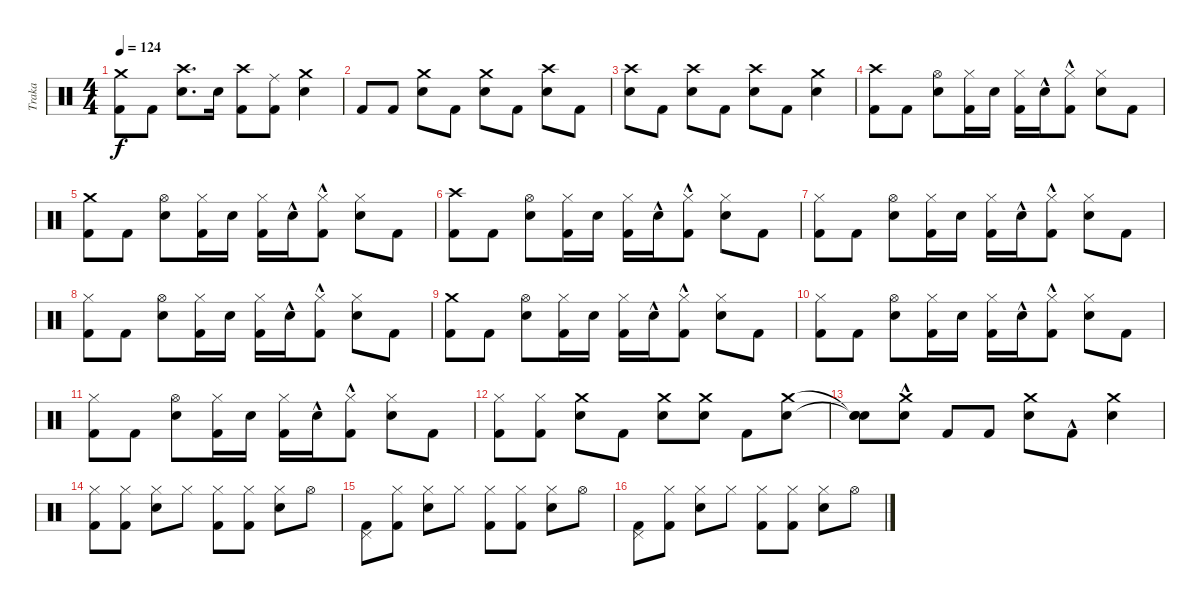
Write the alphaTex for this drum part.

\track ("Traka" "Traka") {instrument percussion}
\staff {score}
\articulation defaults
\ts (4 4)
\tempo 124
\clef neutral
\ks c
("Crash medium (hit)" "Kick (hit) 2").8{dy f} "Kick (hit) 2".8 ("Electric Snare (hit)" "Crash high (hit)").8{d} "Electric Snare (hit)".16 ("Crash high (hit)" "Kick (hit) 2").8 ("Kick (hit) 2" "Ride (middle)").8 ("Crash medium (hit)" "Electric Snare (hit)").4 |
"Kick (hit) 2".8 "Kick (hit) 2".8 ("Crash medium (hit)" "Electric Snare (hit)").8 "Kick (hit) 2".8 ("Crash medium (hit)" "Electric Snare (hit)").8 "Kick (hit) 2".8 ("Crash high (hit)" "Electric Snare (hit)").8 "Kick (hit) 2".8 |
("Electric Snare (hit)" "Crash high (hit)").8 "Kick (hit) 2".8 ("Electric Snare (hit)" "Crash high (hit)").8 "Kick (hit) 2".8 ("Electric Snare (hit)" "Crash high (hit)").8 "Kick (hit) 2".8 ("Electric Snare (hit)" "Crash medium (hit)").4 |
("Kick (hit) 2" "Crash high (hit)").8 "Kick (hit) 2".8 ("Electric Snare (hit)" "Hi-Hat (open)").8 ("Kick (hit) 2" "Hi-Hat (closed)").16 "Electric Snare (hit)".16 ("Kick (hit) 2" "Hi-Hat (closed)").16 "Electric Snare (hit)"{hac}.16 ("Kick (hit) 2"{hac} "Hi-Hat (closed)").8 ("Electric Snare (hit)" "Hi-Hat (closed)").8 "Kick (hit) 2".8 |
("Kick (hit) 2" "Crash medium (hit)").8 "Kick (hit) 2".8 ("Electric Snare (hit)" "Hi-Hat (open)").8 ("Kick (hit) 2" "Hi-Hat (closed)").16 "Electric Snare (hit)".16 ("Kick (hit) 2" "Hi-Hat (closed)").16 "Electric Snare (hit)"{hac}.16 ("Kick (hit) 2"{hac} "Hi-Hat (closed)").8 ("Electric Snare (hit)" "Hi-Hat (closed)").8 "Kick (hit) 2".8 |
("Kick (hit) 2" "Crash high (hit)").8 "Kick (hit) 2".8 ("Electric Snare (hit)" "Hi-Hat (open)").8 ("Kick (hit) 2" "Hi-Hat (closed)").16 "Electric Snare (hit)".16 ("Kick (hit) 2" "Hi-Hat (closed)").16 "Electric Snare (hit)"{hac}.16 ("Kick (hit) 2"{hac} "Hi-Hat (closed)").8 ("Electric Snare (hit)" "Hi-Hat (closed)").8 "Kick (hit) 2".8 |
("Kick (hit) 2" "Hi-Hat (closed)").8 "Kick (hit) 2".8 ("Electric Snare (hit)" "Hi-Hat (open)").8 ("Kick (hit) 2" "Hi-Hat (closed)").16 "Electric Snare (hit)".16 ("Kick (hit) 2" "Hi-Hat (closed)").16 "Electric Snare (hit)"{hac}.16 ("Kick (hit) 2"{hac} "Hi-Hat (closed)").8 ("Electric Snare (hit)" "Hi-Hat (closed)").8 "Kick (hit) 2".8 |
("Kick (hit) 2" "Hi-Hat (closed)").8 "Kick (hit) 2".8 ("Electric Snare (hit)" "Hi-Hat (open)").8 ("Kick (hit) 2" "Hi-Hat (closed)").16 "Electric Snare (hit)".16 ("Kick (hit) 2" "Hi-Hat (closed)").16 "Electric Snare (hit)"{hac}.16 ("Kick (hit) 2"{hac} "Hi-Hat (closed)").8 ("Electric Snare (hit)" "Hi-Hat (closed)").8 "Kick (hit) 2".8 |
("Kick (hit) 2" "Crash medium (hit)").8 "Kick (hit) 2".8 ("Electric Snare (hit)" "Hi-Hat (open)").8 ("Kick (hit) 2" "Hi-Hat (closed)").16 "Electric Snare (hit)".16 ("Kick (hit) 2" "Hi-Hat (closed)").16 "Electric Snare (hit)"{hac}.16 ("Kick (hit) 2"{hac} "Hi-Hat (closed)").8 ("Electric Snare (hit)" "Hi-Hat (closed)").8 "Kick (hit) 2".8 |
("Kick (hit) 2" "Hi-Hat (closed)").8 "Kick (hit) 2".8 ("Electric Snare (hit)" "Hi-Hat (open)").8 ("Kick (hit) 2" "Hi-Hat (closed)").16 "Electric Snare (hit)".16 ("Kick (hit) 2" "Hi-Hat (closed)").16 "Electric Snare (hit)"{hac}.16 ("Kick (hit) 2"{hac} "Hi-Hat (closed)").8 ("Electric Snare (hit)" "Hi-Hat (closed)").8 "Kick (hit) 2".8 |
("Kick (hit) 2" "Hi-Hat (closed)").8 "Kick (hit) 2".8 ("Electric Snare (hit)" "Hi-Hat (open)").8 ("Kick (hit) 2" "Hi-Hat (closed)").16 "Electric Snare (hit)".16 ("Kick (hit) 2" "Hi-Hat (closed)").16 "Electric Snare (hit)"{hac}.16 ("Kick (hit) 2"{hac} "Hi-Hat (closed)").8 ("Electric Snare (hit)" "Hi-Hat (closed)").8 "Kick (hit) 2".8 |
("Hi-Hat (closed)" "Kick (hit) 2").8 ("Hi-Hat (closed)" "Kick (hit) 2").8 ("Crash medium (hit)" "Electric Snare (hit)").8 "Kick (hit) 2".8 ("Crash medium (hit)" "Electric Snare (hit)").8 ("Crash medium (hit)" "Electric Snare (hit)").8 "Kick (hit) 2".8 ("Electric Snare (hit)" "Crash medium (hit)").8 |
("Snare (hit)"{t} "Snare (hit)"{t} "Snare (hit)").8 ("Electric Snare (hit)"{hac} "Crash medium (hit)"{hac}).8 "Kick (hit) 2".8 "Kick (hit) 2".8 ("Electric Snare (hit)" "Crash medium (hit)").8 "Kick (hit) 2"{hac}.8 ("Electric Snare (hit)" "Crash medium (hit)").4 |
("Hi-Hat (closed)" "Kick (hit) 2").8 ("Hi-Hat (closed)" "Kick (hit) 2").8 ("Hi-Hat (closed)" "Electric Snare (hit)").8 "Hi-Hat (closed)".8 ("Hi-Hat (closed)" "Kick (hit) 2").8 ("Hi-Hat (closed)" "Kick (hit) 2").8 ("Hi-Hat (closed)" "Electric Snare (hit)").8 "Hi-Hat (open)".8 |
("Pedal Hi-Hat (hit)" "Kick (hit) 2").8 ("Hi-Hat (closed)" "Kick (hit) 2").8 ("Hi-Hat (closed)" "Electric Snare (hit)").8 "Hi-Hat (closed)".8 ("Hi-Hat (closed)" "Kick (hit) 2").8 ("Hi-Hat (closed)" "Kick (hit) 2").8 ("Hi-Hat (closed)" "Electric Snare (hit)").8 "Hi-Hat (open)".8 |
("Pedal Hi-Hat (hit)" "Kick (hit) 2").8 ("Hi-Hat (closed)" "Kick (hit) 2").8 ("Hi-Hat (closed)" "Electric Snare (hit)").8 "Hi-Hat (closed)".8 ("Hi-Hat (closed)" "Kick (hit) 2").8 ("Hi-Hat (closed)" "Kick (hit) 2").8 ("Hi-Hat (closed)" "Electric Snare (hit)").8 "Hi-Hat (open)".8
